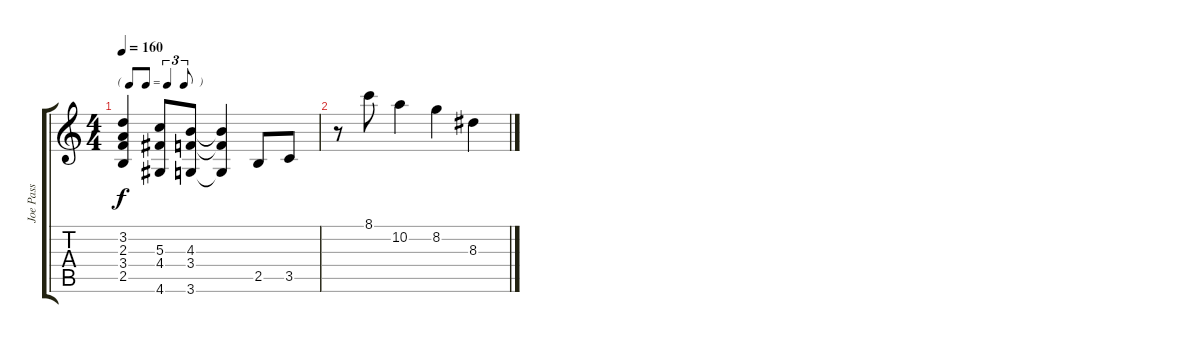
\track ("Joe Pass" "Joe Pass") {instrument electricguitarjazz}
\staff {score tabs}
\tuning (E4 B3 G3 D3 A2 E2) {hide}
\ts (4 4)
\tf triplet8th
\tempo 160
\clef g2
\ks c
(3.2{t} 2.3{t} 3.4{t} 2.5{t}).4{dy f} (5.3 4.4 4.6).8 (4.3 3.4 3.6).8 (4.3{t} 3.4{t} 3.6{t}).4 2.5.8 3.5.8 |
r.8 8.1.8 10.2.4 8.2.4 8.3.4
